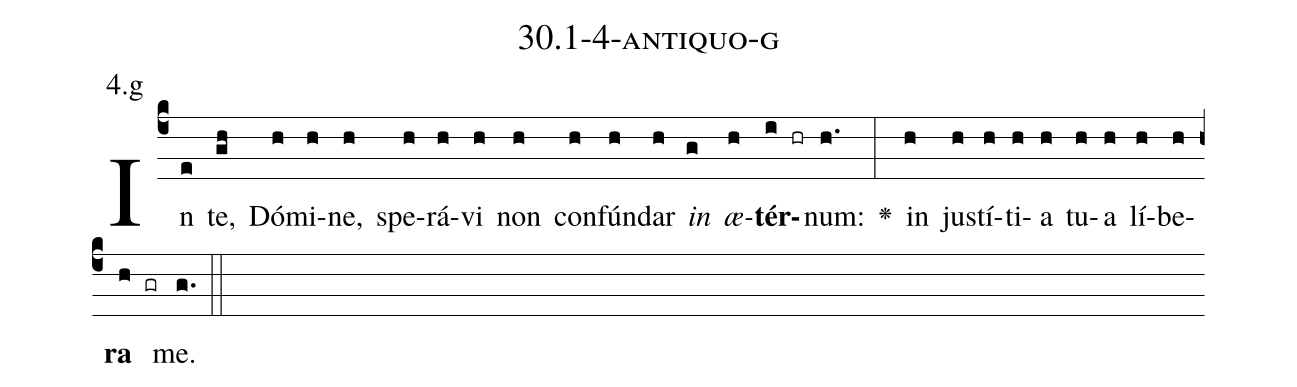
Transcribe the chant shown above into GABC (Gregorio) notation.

name: 30.1-4-antiquo-g;
annotation: 4.g;
%%
(c4)In(e) te,(gh) Dó(h)mi(h)ne,(h) spe(h)rá(h)vi(h) non(h) con(h)fún(h)dar(h) <i>in</i>(g) <i>æ</i>(h)<b>tér</b>(i hr)num:(h.) <v>\greheightstar</v>(:) in(h) jus(h)tí(h)ti(h)a(h) tu(h)a(h) lí(h)be(h)<b>ra</b>(h gr) me.(g.) (::)


%E(h) u(h) o(h) u(h) a(h) e.(g.) (::)
